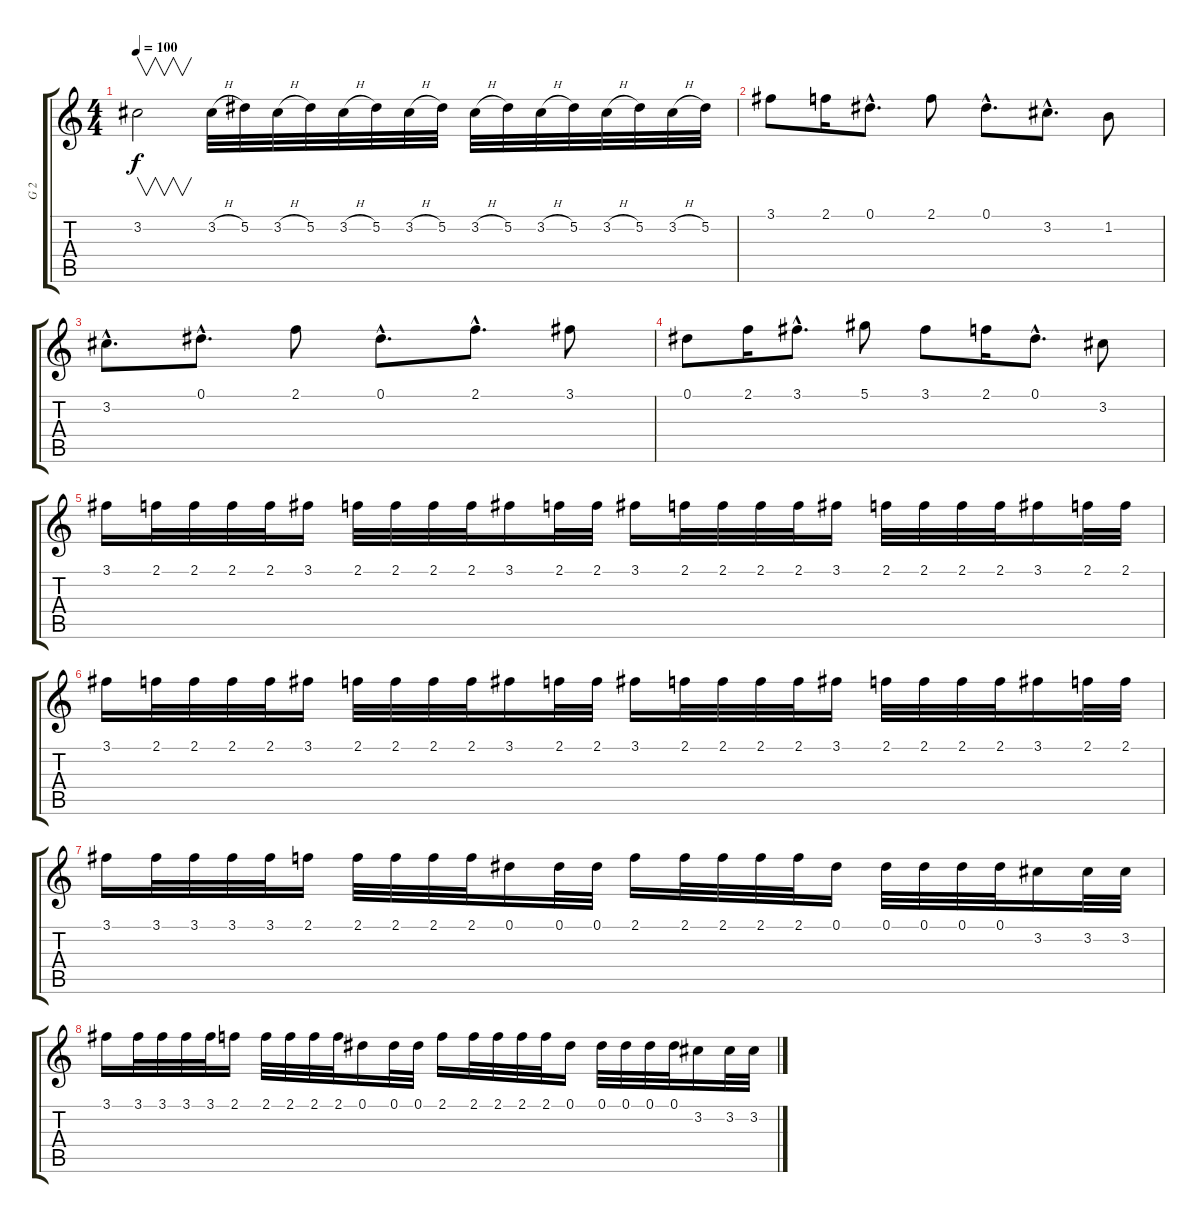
\track ("G 2" "G 2") {instrument distortionguitar}
\staff {score tabs}
\tuning (Eb4 Bb3 Gb3 Db3 Ab2 Eb2) {hide}
\ts (4 4)
\tempo 100
\clef g2
\ks c
3.2.2{v dy f} 3.2{h}.32 5.2.32 3.2{h}.32 5.2.32 3.2{h}.32 5.2.32 3.2{h}.32 5.2.32 3.2{h}.32 5.2.32 3.2{h}.32 5.2.32 3.2{h}.32 5.2.32 3.2{h}.32 5.2.32 |
3.1.8 2.1.16 0.1{hac}.8{d} 2.1.8 0.1{hac}.8{d} 3.2{hac}.8{d} 1.2.8 |
3.2{hac}.8{d} 0.1{hac}.8{d} 2.1.8 0.1{hac}.8{d} 2.1{hac}.8{d} 3.1.8 |
0.1.8 2.1.16 3.1{hac}.8{d} 5.1.8 3.1.8 2.1.16 0.1{hac}.8{d} 3.2.8 |
3.1.16 2.1.32 2.1.32 2.1.32 2.1.32 3.1.16 2.1.32 2.1.32 2.1.32 2.1.32 3.1.16 2.1.32 2.1.32 3.1.16 2.1.32 2.1.32 2.1.32 2.1.32 3.1.16 2.1.32 2.1.32 2.1.32 2.1.32 3.1.16 2.1.32 2.1.32 |
3.1.16 2.1.32 2.1.32 2.1.32 2.1.32 3.1.16 2.1.32 2.1.32 2.1.32 2.1.32 3.1.16 2.1.32 2.1.32 3.1.16 2.1.32 2.1.32 2.1.32 2.1.32 3.1.16 2.1.32 2.1.32 2.1.32 2.1.32 3.1.16 2.1.32 2.1.32 |
3.1.16 3.1.32 3.1.32 3.1.32 3.1.32 2.1.16 2.1.32 2.1.32 2.1.32 2.1.32 0.1.16 0.1.32 0.1.32 2.1.16 2.1.32 2.1.32 2.1.32 2.1.32 0.1.16 0.1.32 0.1.32 0.1.32 0.1.32 3.2.16 3.2.32 3.2.32 |
3.1.16 3.1.32 3.1.32 3.1.32 3.1.32 2.1.16 2.1.32 2.1.32 2.1.32 2.1.32 0.1.16 0.1.32 0.1.32 2.1.16 2.1.32 2.1.32 2.1.32 2.1.32 0.1.16 0.1.32 0.1.32 0.1.32 0.1.32 3.2.16 3.2.32 3.2.32
